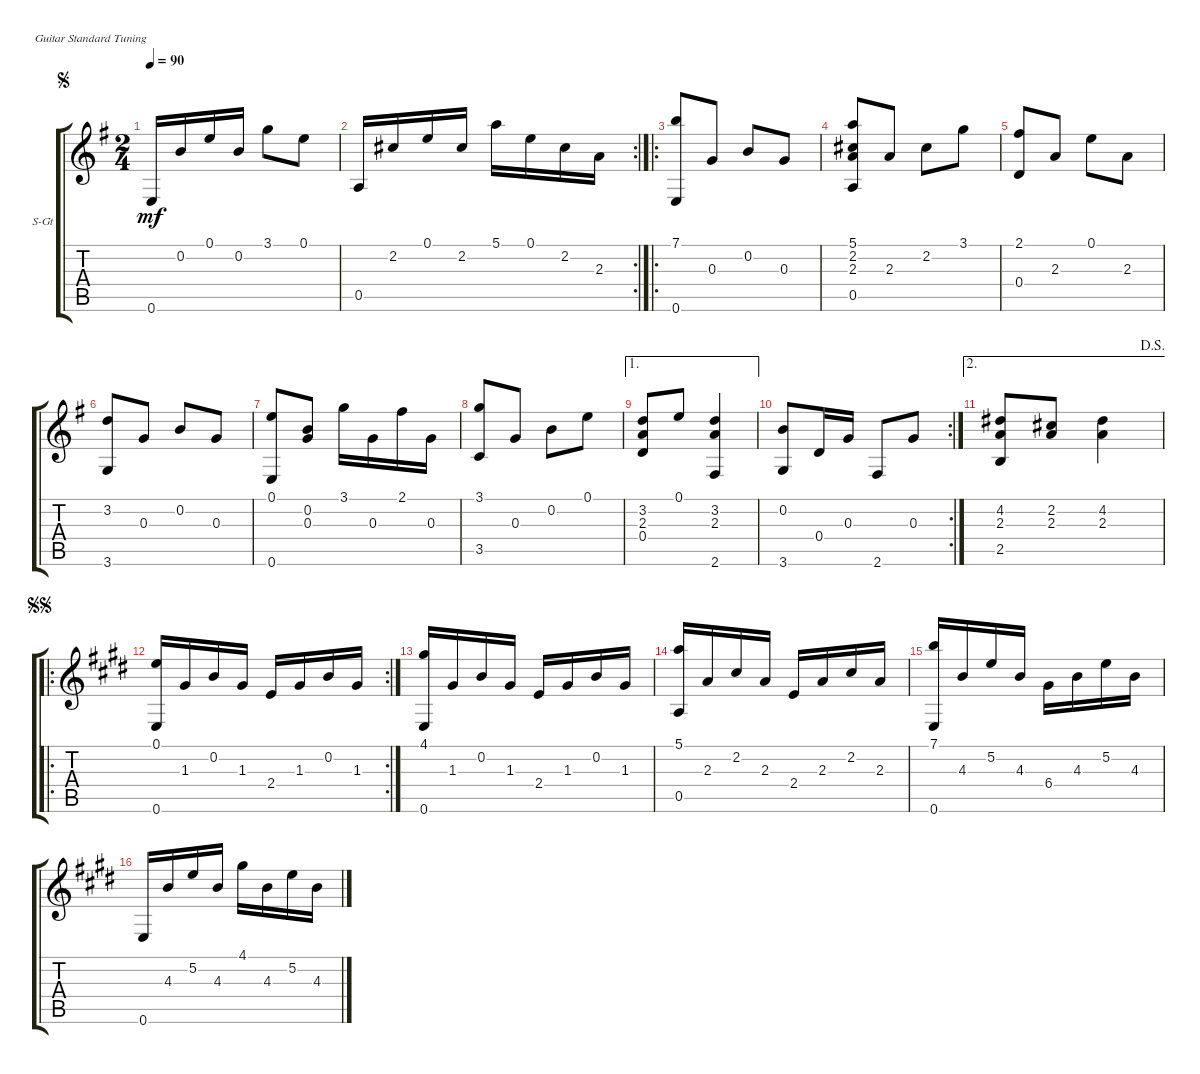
\defaultSystemsLayout 4
\bracketExtendMode groupsimilarinstruments
\firstSystemTrackNameOrientation horizontal
\otherSystemsTrackNameOrientation horizontal
\track ("Steel Guitar" "S-Gt") {instrument acousticguitarsteel}
\staff {score tabs}
\tuning (E4 B3 G3 D3 A2 E2)
\ts (2 4)
\jump segno
\tempo 90
\clef g2
\ks eminor
0.6.16{dy mf instrument acousticguitarsteel} 0.2.16 0.1.16 0.2.16 3.1.8 0.1.8 |
\rc 2
0.5.16 2.2.16 0.1.16 2.2.16 5.1.16 0.1.16 2.2.16 2.3.16 |
\ro
(7.1 0.6).8 0.3.8 0.2.8 0.3.8 |
(0.5 2.3 2.2 5.1).8 2.3.8 2.2.8 3.1.8 |
(2.1 0.4).8 2.3.8 0.1.8 2.3.8 |
(3.2 3.6).8 0.3.8 0.2.8 0.3.8 |
(0.6 0.1).8 (0.3 0.2).8 3.1.16 0.3.16 2.1.16 0.3.16 |
(3.1 3.5).8 0.3.8 0.2.8 0.1.8 |
\ae 1
(3.2 2.3 0.4).8 0.1.8 (3.2 2.3 2.6).4 |
\rc 2
(0.2 3.6).8 0.4.16 0.3.16 2.6.8 0.3.8 |
\ae 2
\jump dalsegno
(4.2 2.3 2.5).8 (2.3 2.2).8 (4.2 2.3).4 |
\ro
\rc 2
\jump segnosegno
\ks e
(0.1 0.6).16 1.3.16 0.2.16 1.3.16 2.4.16 1.3.16 0.2.16 1.3.16 |
(4.1 0.6).16 1.3.16 0.2.16 1.3.16 2.4.16 1.3.16 0.2.16 1.3.16 |
(0.5 5.1).16 2.3.16 2.2.16 2.3.16 2.4.16 2.3.16 2.2.16 2.3.16 |
(7.1 0.6).16 4.3.16 5.2.16 4.3.16 6.4.16 4.3.16 5.2.16 4.3.16 |
0.6.16 4.3.16 5.2.16 4.3.16 4.1.16 4.3.16 5.2.16 4.3.16
